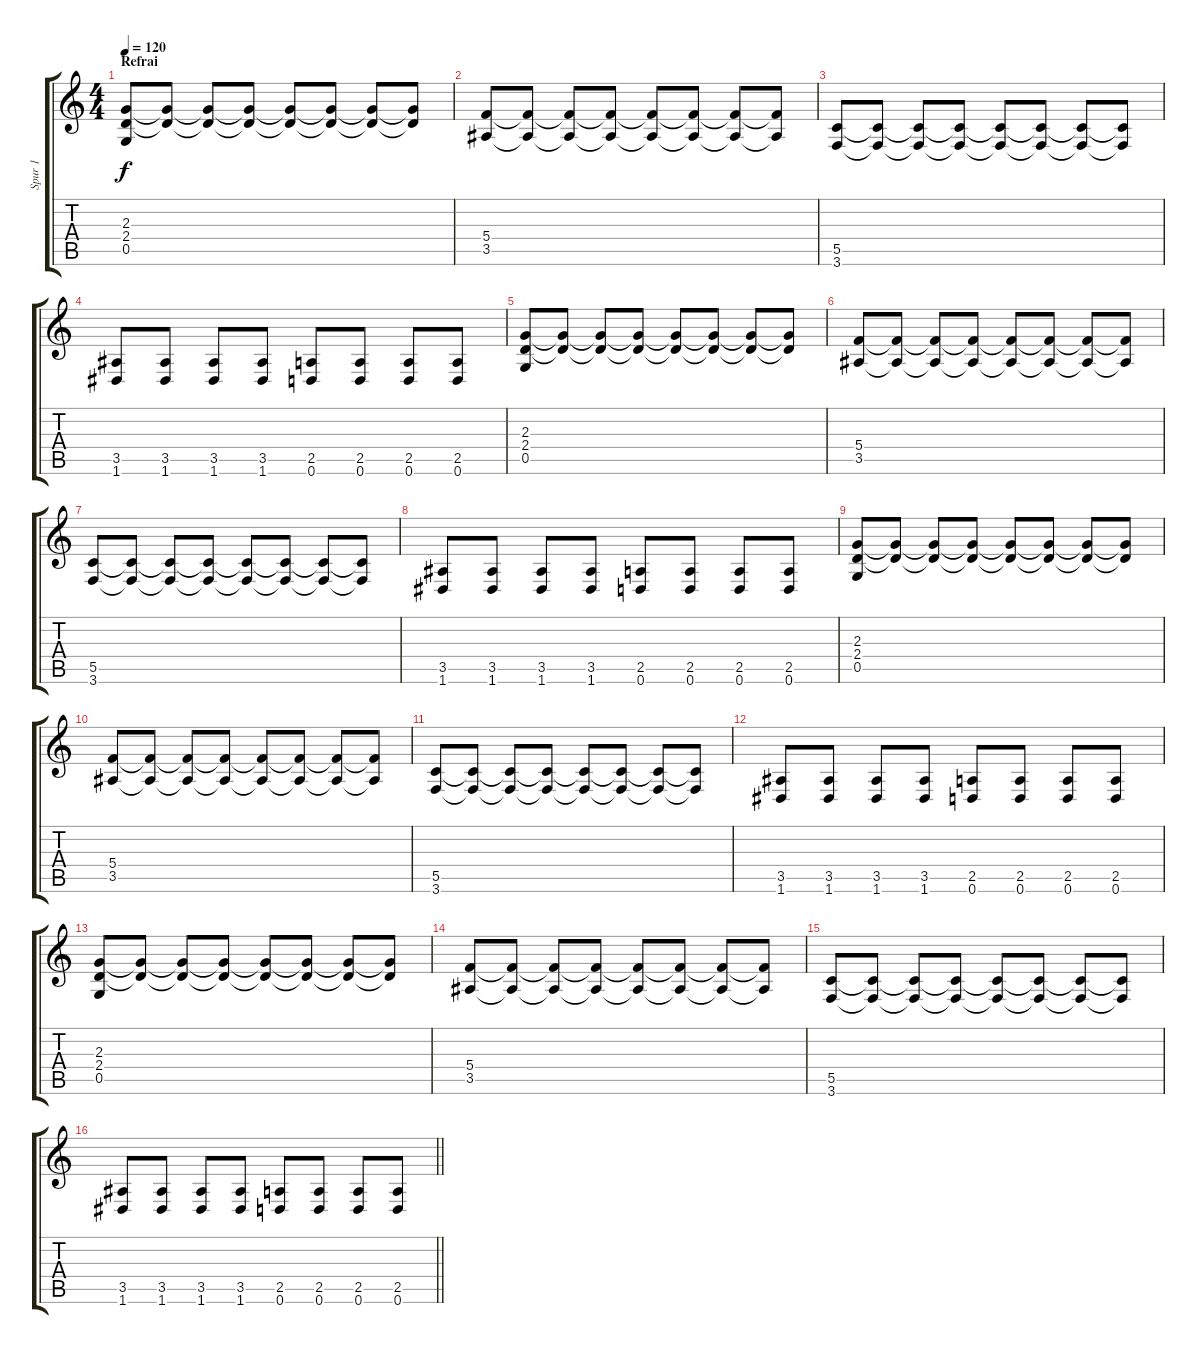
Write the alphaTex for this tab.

\track ("Spur 1" "Spur 1") {instrument electricguitarjazz}
\staff {score tabs}
\tuning (D4 A3 F3 C3 G2 D2) {hide}
\ts (4 4)
\section ("" "Refrai")
\tempo 120
\clef g2
\ks c
(2.3 2.4 0.5).8{dy f} (2.3{t} 2.4{t}).8 (2.3{t} 2.4{t}).8 (2.3{t} 2.4{t}).8 (2.3{t} 2.4{t}).8 (2.3{t} 2.4{t}).8 (2.3{t} 2.4{t}).8 (2.3{t} 2.4{t}).8 |
(5.4 3.5).8 (5.4{t} 3.5{t}).8 (5.4{t} 3.5{t}).8 (5.4{t} 3.5{t}).8 (5.4{t} 3.5{t}).8 (5.4{t} 3.5{t}).8 (5.4{t} 3.5{t}).8 (5.4{t} 3.5{t}).8 |
(5.5 3.6).8 (5.5{t} 3.6{t}).8 (5.5{t} 3.6{t}).8 (5.5{t} 3.6{t}).8 (5.5{t} 3.6{t}).8 (5.5{t} 3.6{t}).8 (5.5{t} 3.6{t}).8 (5.5{t} 3.6{t}).8 |
(3.5 1.6).8 (3.5 1.6).8 (3.5 1.6).8 (3.5 1.6).8 (2.5 0.6).8 (2.5 0.6).8 (2.5 0.6).8 (2.5 0.6).8 |
(2.3 2.4 0.5).8 (2.3{t} 2.4{t}).8 (2.3{t} 2.4{t}).8 (2.3{t} 2.4{t}).8 (2.3{t} 2.4{t}).8 (2.3{t} 2.4{t}).8 (2.3{t} 2.4{t}).8 (2.3{t} 2.4{t}).8 |
(5.4 3.5).8 (5.4{t} 3.5{t}).8 (5.4{t} 3.5{t}).8 (5.4{t} 3.5{t}).8 (5.4{t} 3.5{t}).8 (5.4{t} 3.5{t}).8 (5.4{t} 3.5{t}).8 (5.4{t} 3.5{t}).8 |
(5.5 3.6).8 (5.5{t} 3.6{t}).8 (5.5{t} 3.6{t}).8 (5.5{t} 3.6{t}).8 (5.5{t} 3.6{t}).8 (5.5{t} 3.6{t}).8 (5.5{t} 3.6{t}).8 (5.5{t} 3.6{t}).8 |
(3.5 1.6).8 (3.5 1.6).8 (3.5 1.6).8 (3.5 1.6).8 (2.5 0.6).8 (2.5 0.6).8 (2.5 0.6).8 (2.5 0.6).8 |
(2.3 2.4 0.5).8 (2.3{t} 2.4{t}).8 (2.3{t} 2.4{t}).8 (2.3{t} 2.4{t}).8 (2.3{t} 2.4{t}).8 (2.3{t} 2.4{t}).8 (2.3{t} 2.4{t}).8 (2.3{t} 2.4{t}).8 |
(5.4 3.5).8 (5.4{t} 3.5{t}).8 (5.4{t} 3.5{t}).8 (5.4{t} 3.5{t}).8 (5.4{t} 3.5{t}).8 (5.4{t} 3.5{t}).8 (5.4{t} 3.5{t}).8 (5.4{t} 3.5{t}).8 |
(5.5 3.6).8 (5.5{t} 3.6{t}).8 (5.5{t} 3.6{t}).8 (5.5{t} 3.6{t}).8 (5.5{t} 3.6{t}).8 (5.5{t} 3.6{t}).8 (5.5{t} 3.6{t}).8 (5.5{t} 3.6{t}).8 |
(3.5 1.6).8 (3.5 1.6).8 (3.5 1.6).8 (3.5 1.6).8 (2.5 0.6).8 (2.5 0.6).8 (2.5 0.6).8 (2.5 0.6).8 |
(2.3 2.4 0.5).8 (2.3{t} 2.4{t}).8 (2.3{t} 2.4{t}).8 (2.3{t} 2.4{t}).8 (2.3{t} 2.4{t}).8 (2.3{t} 2.4{t}).8 (2.3{t} 2.4{t}).8 (2.3{t} 2.4{t}).8 |
(5.4 3.5).8 (5.4{t} 3.5{t}).8 (5.4{t} 3.5{t}).8 (5.4{t} 3.5{t}).8 (5.4{t} 3.5{t}).8 (5.4{t} 3.5{t}).8 (5.4{t} 3.5{t}).8 (5.4{t} 3.5{t}).8 |
(5.5 3.6).8 (5.5{t} 3.6{t}).8 (5.5{t} 3.6{t}).8 (5.5{t} 3.6{t}).8 (5.5{t} 3.6{t}).8 (5.5{t} 3.6{t}).8 (5.5{t} 3.6{t}).8 (5.5{t} 3.6{t}).8 |
\barLineRight lightlight
(3.5 1.6).8 (3.5 1.6).8 (3.5 1.6).8 (3.5 1.6).8 (2.5 0.6).8 (2.5 0.6).8 (2.5 0.6).8 (2.5 0.6).8
